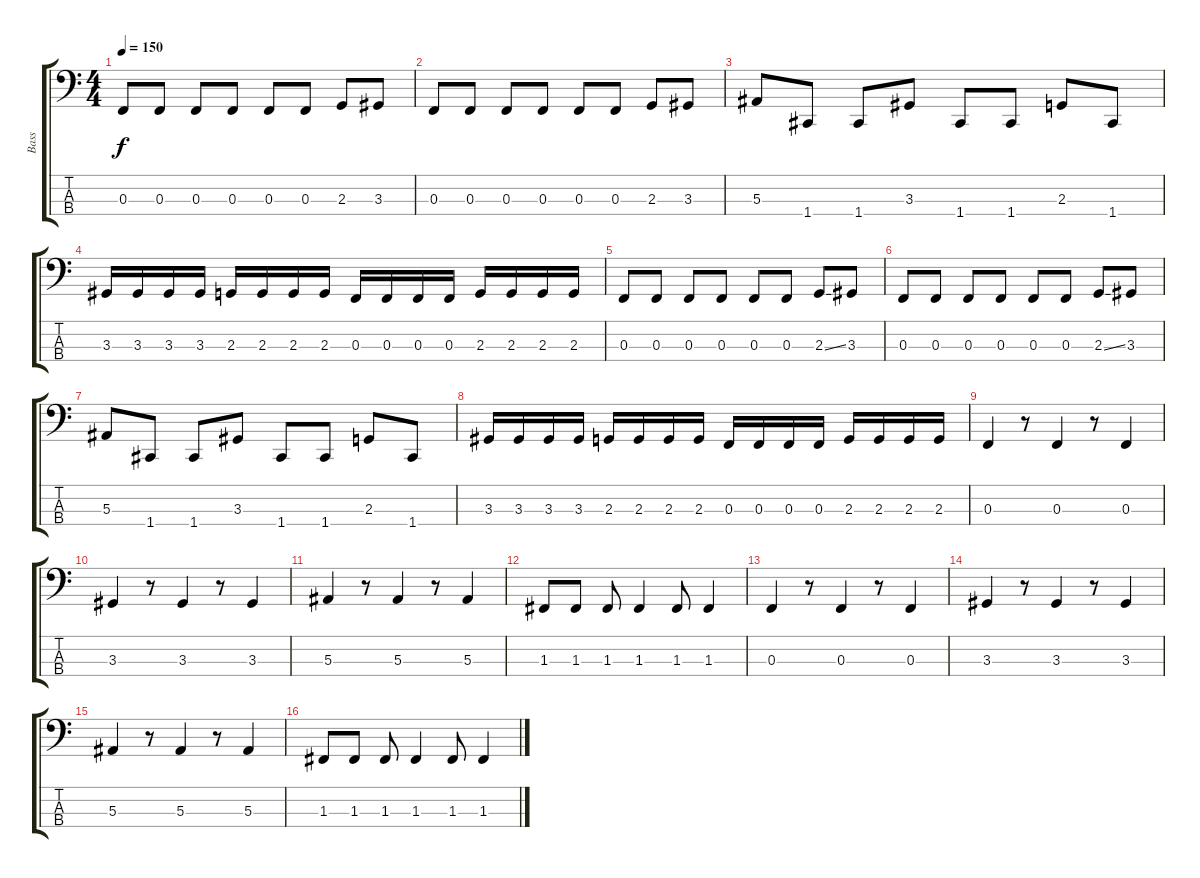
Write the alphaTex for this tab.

\track ("Bass" "Bass") {instrument slapbass1}
\staff {score tabs}
\tuning (Eb2 Bb1 F1 C1) {hide}
\ts (4 4)
\tempo 150
\clef f4
\ks c
0.3.8{dy f instrument slapbass1} 0.3.8 0.3.8 0.3.8 0.3.8 0.3.8 2.3.8 3.3.8 |
0.3.8 0.3.8 0.3.8 0.3.8 0.3.8 0.3.8 2.3.8 3.3.8 |
5.3.8 1.4.8 1.4.8 3.3.8 1.4.8 1.4.8 2.3.8 1.4.8 |
3.3.16 3.3.16 3.3.16 3.3.16 2.3.16 2.3.16 2.3.16 2.3.16 0.3.16 0.3.16 0.3.16 0.3.16 2.3.16 2.3.16 2.3.16 2.3.16 |
0.3.8 0.3.8 0.3.8 0.3.8 0.3.8 0.3.8 2.3{ss}.8 3.3.8 |
0.3.8 0.3.8 0.3.8 0.3.8 0.3.8 0.3.8 2.3{ss}.8 3.3.8 |
5.3.8 1.4.8 1.4.8 3.3.8 1.4.8 1.4.8 2.3.8 1.4.8 |
3.3.16 3.3.16 3.3.16 3.3.16 2.3.16 2.3.16 2.3.16 2.3.16 0.3.16 0.3.16 0.3.16 0.3.16 2.3.16 2.3.16 2.3.16 2.3.16 |
0.3.4 r.8 0.3.4 r.8 0.3.4 |
3.3.4 r.8 3.3.4 r.8 3.3.4 |
5.3.4 r.8 5.3.4 r.8 5.3.4 |
1.3.8 1.3.8 1.3.8 1.3.4 1.3.8 1.3.4 |
0.3.4 r.8 0.3.4 r.8 0.3.4 |
3.3.4 r.8 3.3.4 r.8 3.3.4 |
5.3.4 r.8 5.3.4 r.8 5.3.4 |
1.3.8 1.3.8 1.3.8 1.3.4 1.3.8 1.3.4
